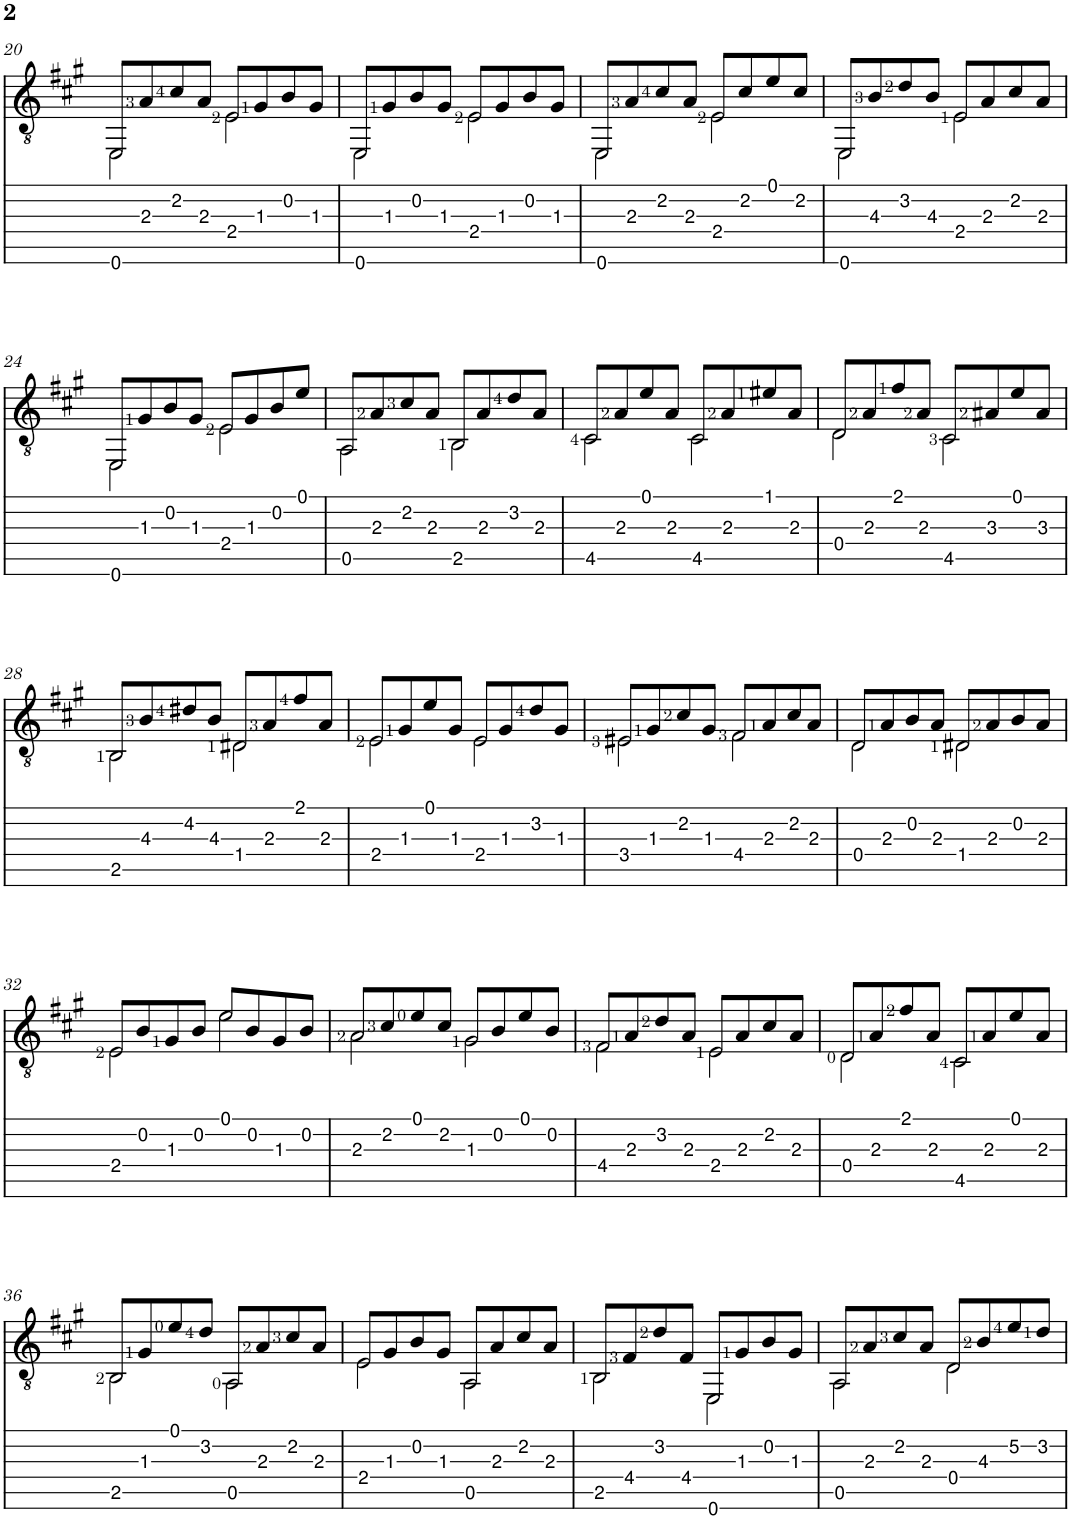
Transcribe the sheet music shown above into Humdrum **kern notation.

**kern	**kern
*part1	*part1
*staff2	*staff1
*I"Classical Guitar	*
!!LO:PB:g=z
*	*clefGv2
*k[f#c#g#]	*k[f#c#g#]
*A:	*A:
*M4/4	*M4/4
*met(c)	*met(c)
=20	=20
*^	*^
8EEL	2EE	8EE/L	2EE\
8AJ	.	8A/	.
8c#L	.	8c#/	.
8AJ	.	8A/J	.
8EL	2E	8E/L	2E\
8G#J	.	8G#/	.
8BL	.	8B/	.
8G#J	.	8G#/J	.
=21	=21	=21	=21
8EEL	2EE	8EE/L	2EE\
8G#J	.	8G#/	.
8BL	.	8B/	.
8G#J	.	8G#/J	.
8EL	2E	8E/L	2E\
8G#J	.	8G#/	.
8BL	.	8B/	.
8G#J	.	8G#/J	.
=22	=22	=22	=22
8EEL	2EE	8EE/L	2EE\
8AJ	.	8A/	.
8c#L	.	8c#/	.
8AJ	.	8A/J	.
8EL	2E	8E/L	2E\
8c#J	.	8c#/	.
8eL	.	8e/	.
8c#J	.	8c#/J	.
=23	=23	=23	=23
8EEL	2EE	8EE/L	2EE\
8BJ	.	8B/	.
8dL	.	8d/	.
8BJ	.	8B/J	.
8EL	2E	8E/L	2E\
8AJ	.	8A/	.
8c#L	.	8c#/	.
8AJ	.	8A/J	.
!!LO:LB:g=z	!!
=24	=24	=24	=24
8EEL	2EE	8EE/L	2EE\
8G#J	.	8G#/	.
8BL	.	8B/	.
8G#J	.	8G#/J	.
8EL	2E	8E/L	2E\
8G#J	.	8G#/	.
8BL	.	8B/	.
8eJ	.	8e/J	.
=25	=25	=25	=25
8AAL	2AA	8AA/L	2AA\
8AJ	.	8A/	.
8c#L	.	8c#/	.
8AJ	.	8A/J	.
8BBL	2BB	8BB/L	2BB\
8AJ	.	8A/	.
8dL	.	8d/	.
8AJ	.	8A/J	.
=26	=26	=26	=26
8C#L	2C#	8C#/L	2C#\
8AJ	.	8A/	.
8eL	.	8e/	.
8AJ	.	8A/J	.
8C#L	2C#	8C#/L	2C#\
8AJ	.	8A/	.
8e#XL	.	8e#X/	.
8AJ	.	8A/J	.
=27	=27	=27	=27
8DL	2D	8D/L	2D\
8AJ	.	8A/	.
8f#L	.	8f#/	.
8AJ	.	8A/J	.
8C#L	2C#	8C#/L	2C#\
8A#XJ	.	8A#X/	.
8eL	.	8e/	.
8A#J	.	8A#/J	.
!!LO:LB:g=z	!!
=28	=28	=28	=28
8BBL	2BB	8BB/L	2BB\
8BJ	.	8B/	.
8d#XL	.	8d#X/	.
8BJ	.	8B/J	.
8D#XL	2D#	8D#X/L	2D#\
8AJ	.	8A/	.
8f#L	.	8f#/	.
8AJ	.	8A/J	.
=29	=29	=29	=29
8EL	2E	8E/L	2E\
8G#J	.	8G#/	.
8eL	.	8e/	.
8G#J	.	8G#/J	.
8EL	2E	8E/L	2E\
8G#J	.	8G#/	.
8dL	.	8d/	.
8G#J	.	8G#/J	.
=30	=30	=30	=30
8E#XL	2E#	8E#X/L	2E#\
8G#J	.	8G#/	.
8c#L	.	8c#/	.
8G#J	.	8G#/J	.
8F#L	2F#	8F#/L	2F#\
8AJ	.	8A/	.
8c#L	.	8c#/	.
8AJ	.	8A/J	.
=31	=31	=31	=31
8DL	2D	8D/L	2D\
8AJ	.	8A/	.
8BL	.	8B/	.
8AJ	.	8A/J	.
8D#XL	2D#	8D#X/L	2D#\
8AJ	.	8A/	.
8BL	.	8B/	.
8AJ	.	8A/J	.
!!LO:LB:g=z	!!
=32	=32	=32	=32
8EL	2E	8E/L	2E\
8BJ	.	8B/	.
8G#L	.	8G#/	.
8BJ	.	8B/J	.
8eL	2e	8e/L	2e\
8BJ	.	8B/	.
8G#L	.	8G#/	.
8BJ	.	8B/J	.
=33	=33	=33	=33
8AL	2A	8A/L	2A\
8c#J	.	8c#/	.
8eL	.	8e/	.
8c#J	.	8c#/J	.
8G#L	2G#	8G#/L	2G#\
8BJ	.	8B/	.
8eL	.	8e/	.
8BJ	.	8B/J	.
=34	=34	=34	=34
8F#L	2F#	8F#/L	2F#\
8AJ	.	8A/	.
8dL	.	8d/	.
8AJ	.	8A/J	.
8EL	2E	8E/L	2E\
8AJ	.	8A/	.
8c#L	.	8c#/	.
8AJ	.	8A/J	.
=35	=35	=35	=35
8DL	2D	8D/L	2D\
8AJ	.	8A/	.
8f#L	.	8f#/	.
8AJ	.	8A/J	.
8C#L	2C#	8C#/L	2C#\
8AJ	.	8A/	.
8eL	.	8e/	.
8AJ	.	8A/J	.
!!LO:LB:g=z	!!
=36	=36	=36	=36
8BBL	2BB	8BB/L	2BB\
8G#J	.	8G#/	.
8eL	.	8e/	.
8dJ	.	8d/J	.
8AAL	2AA	8AA/L	2AA\
8AJ	.	8A/	.
8c#L	.	8c#/	.
8AJ	.	8A/J	.
=37	=37	=37	=37
8EL	2E	8E/L	2E\
8G#J	.	8G#/	.
8BL	.	8B/	.
8G#J	.	8G#/J	.
8AAL	2AA	8AA/L	2AA\
8AJ	.	8A/	.
8c#L	.	8c#/	.
8AJ	.	8A/J	.
=38	=38	=38	=38
8BBL	2BB	8BB/L	2BB\
8F#J	.	8F#/	.
8dL	.	8d/	.
8F#J	.	8F#/J	.
8EEL	2EE	8EE/L	2EE\
8G#J	.	8G#/	.
8BL	.	8B/	.
8G#J	.	8G#/J	.
=39	=39	=39	=39
8AAL	2AA	8AA/L	2AA\
8AJ	.	8A/	.
8c#L	.	8c#/	.
8AJ	.	8A/J	.
8DL	2D	8D/L	2D\
8BJ	.	8B/	.
8eL	.	8e/	.
8dJ	.	8d/J	.
*v	*v	*	*
*	*v	*v
=	=
*-	*-
